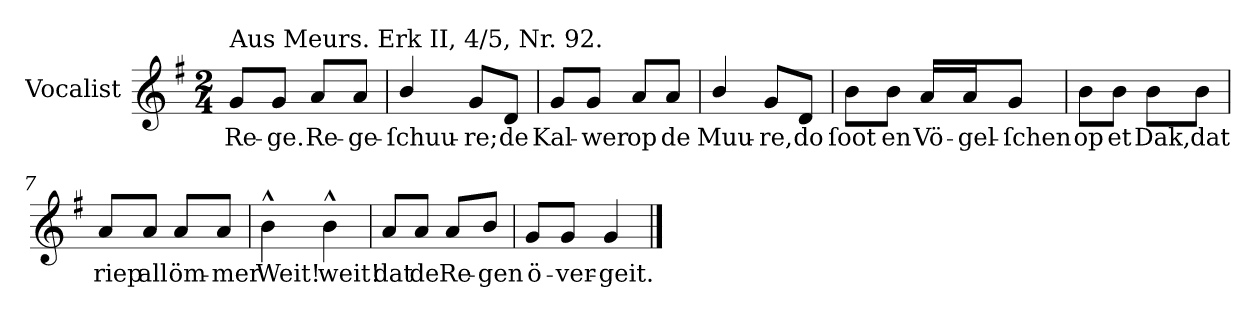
**kern	**text
*part1	*part1
*staff1	*staff1
*I"Vocalist	*
*k[f#]	*
*G:	*
*M2/4	*
=1	=1
!LO:TX:a:t=Aus Meurs. Erk II, 4/5, Nr. 92.	!
8gL	Re-
8gJ	-ge.
8aL	Re-
8aJ	-ge-
=2	=2
4b/	-ſchuu-
8gL	-re;
8dJ	de
=3	=3
8gL	Kal-
8gJ	-wer
8aL	op
8aJ	de
=4	=4
4b/	Muu-
8gL	-re,
8dJ	do
=5	=5
8bL	ſoot
8bJ	en
16aLL	Vö-
16aJ	-gel-
8gJ	-ſchen
=6	=6
8bL	op
8bJ	et
8bL	Dak,
8bJ	dat
=7	=7
8aL	riep
8aJ	all
8aL	öm-
8aJ	-mer
=8	=8
4b^^	Weit!
4b^^	weit!
=9	=9
8aL	dat
8aJ	de
8aL	Re-
8b/J	-gen
=10	=10
8gL	ö-
8gJ	-ver-
4g	-geit.
==	==
*-	*-
